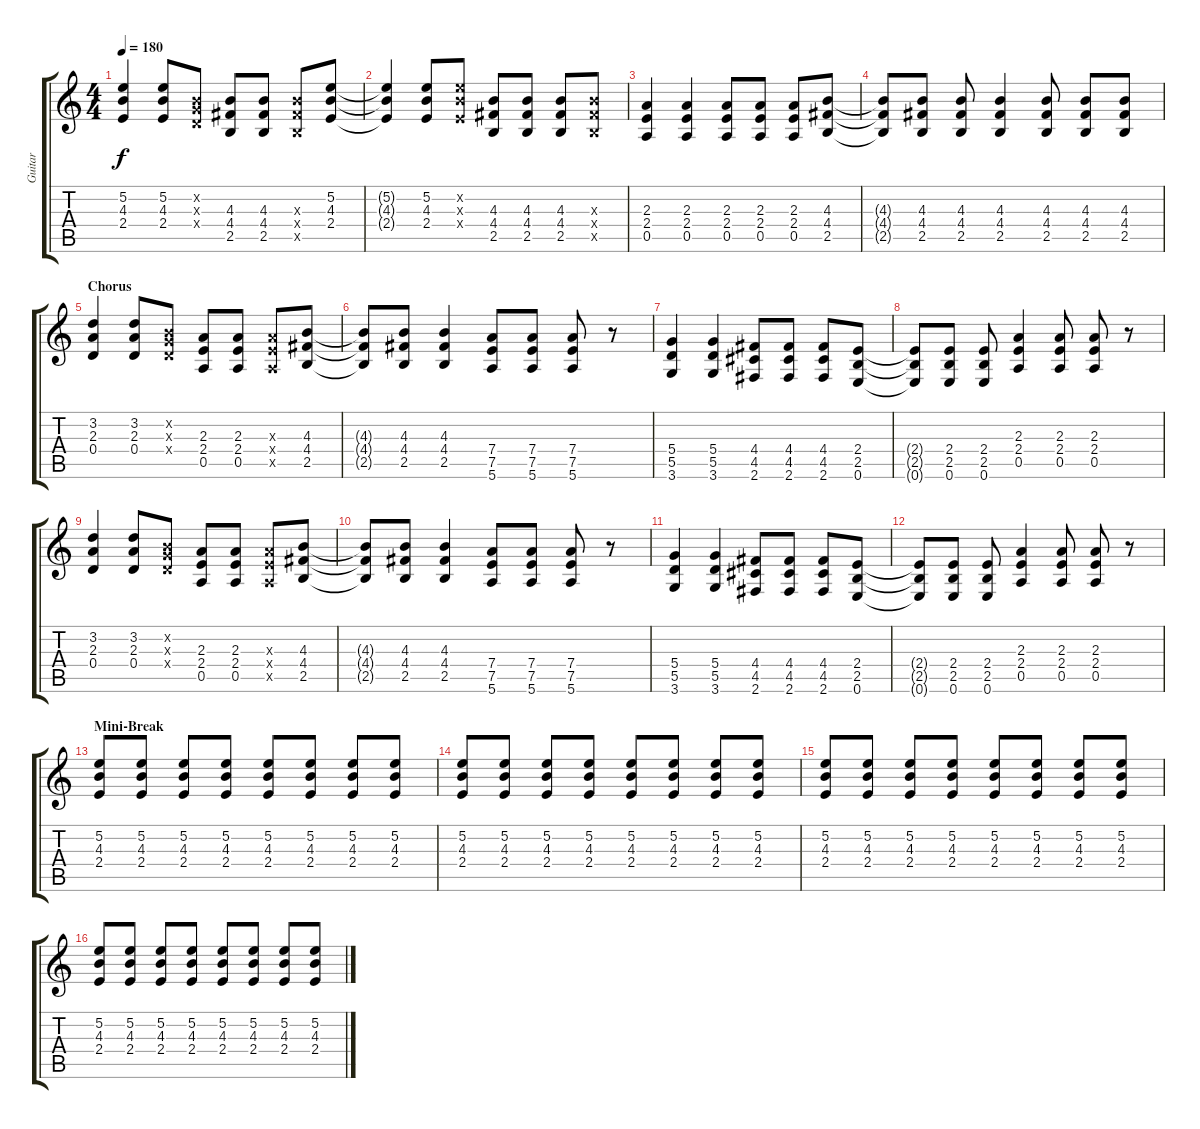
\track ("Guitar" "Guitar") {instrument distortionguitar}
\staff {score tabs}
\tuning (E4 B3 G3 D3 A2 E2) {hide}
\ts (4 4)
\tempo 180
\clef g2
\ks c
(5.2 4.3 2.4).4{dy f} (5.2 4.3 2.4).8 (0.2{x} 0.3{x} 0.4{x}).8 (4.3 4.4 2.5).8 (4.3 4.4 2.5).8 (4.3{x} 4.4{x} 2.5{x}).8 (5.2 4.3 2.4).8 |
(5.2{t} 4.3{t} 2.4{t}).4 (5.2 4.3 2.4).8 (5.2{x} 4.3{x} 2.4{x}).8 (4.3 4.4 2.5).8 (4.3 4.4 2.5).8 (4.3 4.4 2.5).8 (4.3{x} 4.4{x} 2.5{x}).8 |
(2.3 2.4 0.5).4 (2.3 2.4 0.5).4 (2.3 2.4 0.5).8 (2.3 2.4 0.5).8 (2.3 2.4 0.5).8 (4.3 4.4 2.5).8 |
(4.3{t} 4.4{t} 2.5{t}).8 (4.3 4.4 2.5).8 (4.3 4.4 2.5).8 (4.3 4.4 2.5).4 (4.3 4.4 2.5).8 (4.3 4.4 2.5).8 (4.3 4.4 2.5).8 |
\section ("" "Chorus")
(3.2 2.3 0.4).4 (3.2 2.3 0.4).8 (0.2{x} 0.3{x} 0.4{x}).8 (2.3 2.4 0.5).8 (2.3 2.4 0.5).8 (2.3{x} 2.4{x} 0.5{x}).8 (4.3 4.4 2.5).8 |
(4.3{t} 4.4{t} 2.5{t}).8 (4.3 4.4 2.5).8 (4.3 4.4 2.5).4 (7.4 7.5 5.6).8 (7.4 7.5 5.6).8 (7.4 7.5 5.6).8 r.8 |
(5.4 5.5 3.6).4 (5.4 5.5 3.6).4 (4.4 4.5 2.6).8 (4.4 4.5 2.6).8 (4.4 4.5 2.6).8 (2.4 2.5 0.6).8 |
(2.4{t} 2.5{t} 0.6{t}).8 (2.4 2.5 0.6).8 (2.4 2.5 0.6).8 (2.3 2.4 0.5).4 (2.3 2.4 0.5).8 (2.3 2.4 0.5).8 r.8 |
(3.2 2.3 0.4).4 (3.2 2.3 0.4).8 (0.2{x} 0.3{x} 0.4{x}).8 (2.3 2.4 0.5).8 (2.3 2.4 0.5).8 (2.3{x} 2.4{x} 0.5{x}).8 (4.3 4.4 2.5).8 |
(4.3{t} 4.4{t} 2.5{t}).8 (4.3 4.4 2.5).8 (4.3 4.4 2.5).4 (7.4 7.5 5.6).8 (7.4 7.5 5.6).8 (7.4 7.5 5.6).8 r.8 |
(5.4 5.5 3.6).4 (5.4 5.5 3.6).4 (4.4 4.5 2.6).8 (4.4 4.5 2.6).8 (4.4 4.5 2.6).8 (2.4 2.5 0.6).8 |
(2.4{t} 2.5{t} 0.6{t}).8 (2.4 2.5 0.6).8 (2.4 2.5 0.6).8 (2.3 2.4 0.5).4 (2.3 2.4 0.5).8 (2.3 2.4 0.5).8 r.8 |
\section ("" "Mini-Break")
(5.2 4.3 2.4).8 (5.2 4.3 2.4).8 (5.2 4.3 2.4).8 (5.2 4.3 2.4).8 (5.2 4.3 2.4).8 (5.2 4.3 2.4).8 (5.2 4.3 2.4).8 (5.2 4.3 2.4).8 |
(5.2 4.3 2.4).8 (5.2 4.3 2.4).8 (5.2 4.3 2.4).8 (5.2 4.3 2.4).8 (5.2 4.3 2.4).8 (5.2 4.3 2.4).8 (5.2 4.3 2.4).8 (5.2 4.3 2.4).8 |
(5.2 4.3 2.4).8 (5.2 4.3 2.4).8 (5.2 4.3 2.4).8 (5.2 4.3 2.4).8 (5.2 4.3 2.4).8 (5.2 4.3 2.4).8 (5.2 4.3 2.4).8 (5.2 4.3 2.4).8 |
(5.2 4.3 2.4).8 (5.2 4.3 2.4).8 (5.2 4.3 2.4).8 (5.2 4.3 2.4).8 (5.2 4.3 2.4).8 (5.2 4.3 2.4).8 (5.2 4.3 2.4).8 (5.2 4.3 2.4).8
